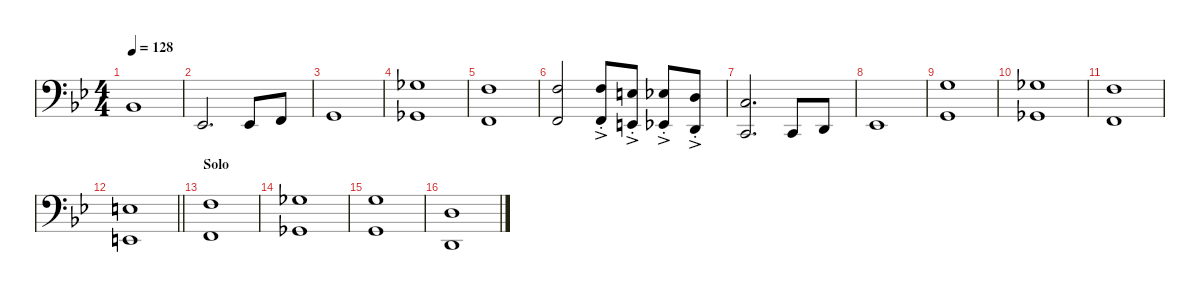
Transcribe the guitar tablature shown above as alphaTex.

\defaultSystemsLayout 4
\hideDynamics
\bracketExtendMode nobrackets
\singleTrackTrackNamePolicy hidden
\multiTrackTrackNamePolicy hidden
\firstSystemTrackNameMode fullname
\firstSystemTrackNameOrientation horizontal
\otherSystemsTrackNameOrientation horizontal
\track ("Strings2" "vln.") {defaultSystemsLayout 8 instrument stringensemble1}
\staff {score}
\tuning (G2 D2 A1 E1 A0)
\ts (4 4)
\tempo 128
\clef f4
\ks bb
18.4{acc b}.1{dy f beam Up} |
18.5{acc b}.2{d beam Up} 18.5{acc b}.8{beam Up} 20.5{acc forcenatural}.8{beam Up} |
22.5{acc forcenatural}.1{beam Up} |
(21.3{acc b} 21.5{acc b}).1{beam Up} |
(20.3{acc forcenatural} 20.5{acc forcenatural}).1{beam Up} |
(20.3{acc forcenatural} 20.5{acc forcenatural}).2{beam Up} (20.3{ac st acc forcenatural} 20.5{ac st acc forcenatural}).8{beam Up} (19.3{ac st acc forcenatural} 19.5{ac st acc forcenatural}).8{beam Up} (18.3{ac st acc b} 18.5{ac st acc b}).8{beam Up} (17.3{ac st acc forcenatural} 17.5{ac st acc forcenatural}).8{beam Up} |
(15.3{acc forcenatural} 15.5{acc forcenatural}).2{d beam Up} 15.5{acc forcenatural}.8{beam Up} 17.5{acc forcenatural}.8{beam Up} |
18.5{acc b}.1{beam Up} |
(12.1{acc forcenatural} 15.4{acc forcenatural}).1{beam Up} |
(16.2{acc b} 14.4{acc b}).1{beam Up} |
(15.2{acc forcenatural} 13.4{acc forcenatural}).1{beam Up} |
\barLineRight lightlight
(14.2{acc forcenatural} 12.4{acc forcenatural}).1{beam Up} |
\section ("" "Solo")
(15.2{acc forcenatural} 13.4{acc forcenatural}).1{beam Up} |
(16.2{acc b} 14.4{acc b}).1{beam Up} |
(12.1{acc forcenatural} 15.4{acc forcenatural}).1{beam Up} |
(12.2{acc forcenatural} 17.5{acc forcenatural}).1{beam Up}
